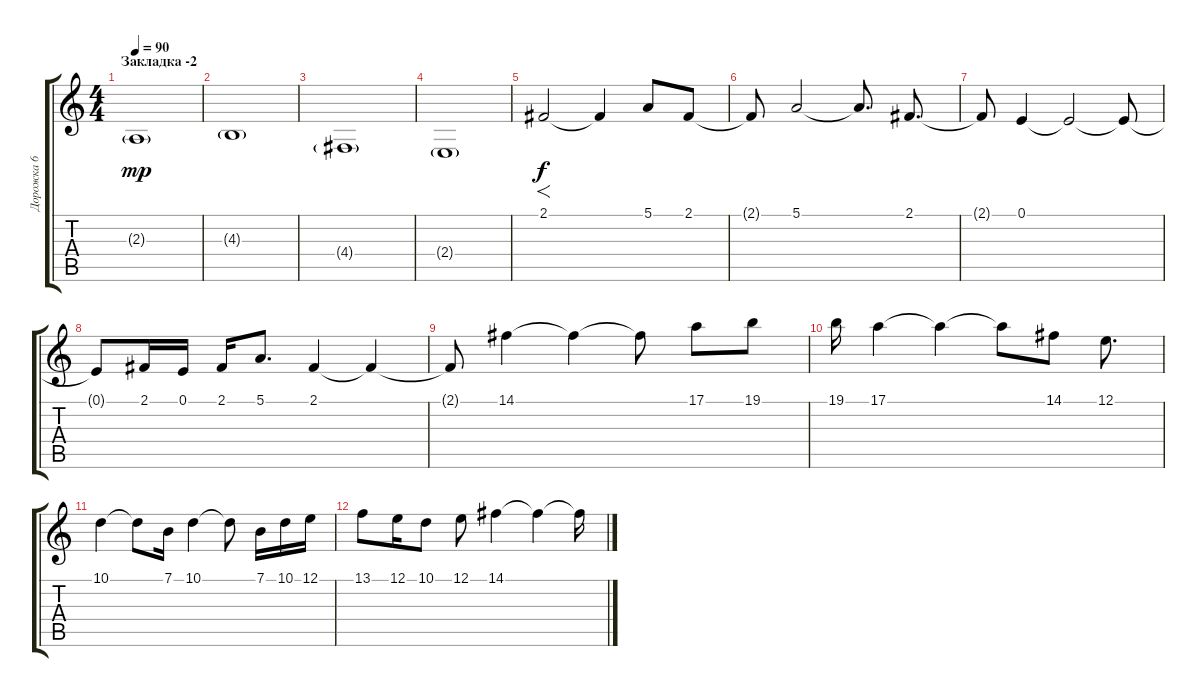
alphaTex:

\track ("Дорожка 6" "Дорожка 6") {instrument violin}
\staff {score tabs}
\tuning (E4 B3 G3 D3 A2 E2) {hide}
\ts (4 4)
\section ("" "Закладка -2")
\tempo 90
\clef g2
\ks c
2.3{g}.1{dy mp} |
4.3{g}.1 |
4.4{g}.1 |
2.4{g}.1 |
2.1.2{f dy f} 2.1{t}.4 5.1.8 2.1.8 |
2.1{t}.8 5.1.2 5.1{t}.8{d} 2.1.8{d} |
2.1{t}.8 0.1.4 0.1{t}.2 0.1{t}.8 |
0.1{t}.8 2.1.16 0.1.16 2.1.16 5.1.8{d} 2.1.4 2.1{t}.4 |
2.1{t}.8 14.1.4 14.1{t}.4 14.1{t}.8 17.1.8 19.1.8 |
19.1.16 17.1.4 17.1{t}.4 17.1{t}.8 14.1.8 12.1.8{d} |
10.1.4 10.1{t}.8 7.1.16 10.1.4 10.1{t}.8 7.1.16 10.1.16 12.1.16 |
13.1.8 12.1.16 10.1.8 12.1.8 14.1.4 14.1{t}.4 14.1{t}.16
